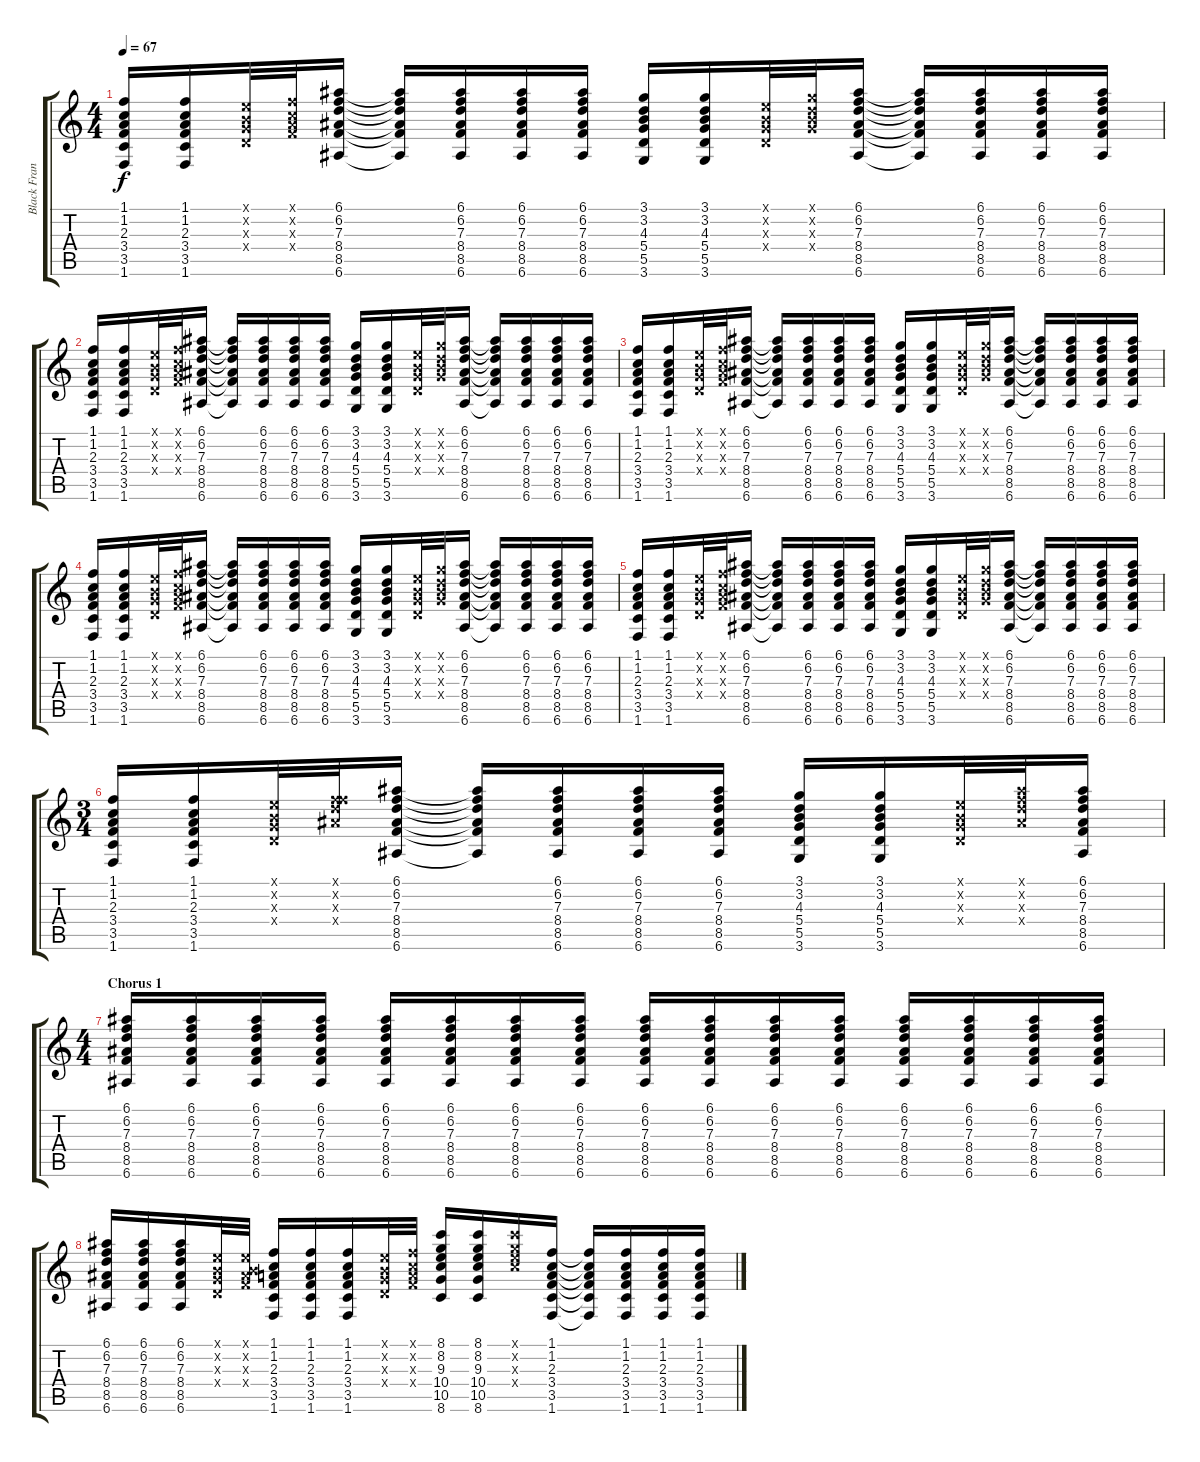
\track ("Black Francis (Rythm Guitar + Vocals)" "Black Fran") {instrument electricguitarclean}
\staff {score tabs}
\tuning (E4 B3 G3 D3 A2 E2) {hide}
\ts (4 4)
\tempo 67
\clef g2
\ks c
(1.1 1.2 2.3 3.4 3.5 1.6).16{dy f} (1.1 1.2 2.3 3.4 3.5 1.6).16 (0.1{x} 0.2{x} 0.3{x} 0.4{x}).32 (1.1{x} 1.2{x} 2.3{x} 3.4{x}).32 (6.1 6.2 7.3 8.4 8.5 6.6).16 (6.1{t} 6.2{t} 7.3{t} 8.4{t} 8.5{t} 6.6{t}).16 (6.1 6.2 7.3 8.4 8.5 6.6).16 (6.1 6.2 7.3 8.4 8.5 6.6).16 (6.1 6.2 7.3 8.4 8.5 6.6).16 (3.1 3.2 4.3 5.4 5.5 3.6).16 (3.1 3.2 4.3 5.4 5.5 3.6).16 (0.1{x} 0.2{x} 0.3{x} 0.4{x}).32 (3.1{x} 3.2{x} 4.3{x} 5.4{x}).32 (6.1 6.2 7.3 8.4 8.5 6.6).16 (6.1{t} 6.2{t} 7.3{t} 8.4{t} 8.5{t} 6.6{t}).16 (6.1 6.2 7.3 8.4 8.5 6.6).16 (6.1 6.2 7.3 8.4 8.5 6.6).16 (6.1 6.2 7.3 8.4 8.5 6.6).16 |
(1.1 1.2 2.3 3.4 3.5 1.6).16 (1.1 1.2 2.3 3.4 3.5 1.6).16 (0.1{x} 0.2{x} 0.3{x} 0.4{x}).32 (1.1{x} 1.2{x} 2.3{x} 3.4{x}).32 (6.1 6.2 7.3 8.4 8.5 6.6).16 (6.1{t} 6.2{t} 7.3{t} 8.4{t} 8.5{t} 6.6{t}).16 (6.1 6.2 7.3 8.4 8.5 6.6).16 (6.1 6.2 7.3 8.4 8.5 6.6).16 (6.1 6.2 7.3 8.4 8.5 6.6).16 (3.1 3.2 4.3 5.4 5.5 3.6).16 (3.1 3.2 4.3 5.4 5.5 3.6).16 (0.1{x} 0.2{x} 0.3{x} 0.4{x}).32 (3.1{x} 3.2{x} 4.3{x} 5.4{x}).32 (6.1 6.2 7.3 8.4 8.5 6.6).16 (6.1{t} 6.2{t} 7.3{t} 8.4{t} 8.5{t} 6.6{t}).16 (6.1 6.2 7.3 8.4 8.5 6.6).16 (6.1 6.2 7.3 8.4 8.5 6.6).16 (6.1 6.2 7.3 8.4 8.5 6.6).16 |
(1.1 1.2 2.3 3.4 3.5 1.6).16 (1.1 1.2 2.3 3.4 3.5 1.6).16 (0.1{x} 0.2{x} 0.3{x} 0.4{x}).32 (1.1{x} 1.2{x} 2.3{x} 3.4{x}).32 (6.1 6.2 7.3 8.4 8.5 6.6).16 (6.1{t} 6.2{t} 7.3{t} 8.4{t} 8.5{t} 6.6{t}).16 (6.1 6.2 7.3 8.4 8.5 6.6).16 (6.1 6.2 7.3 8.4 8.5 6.6).16 (6.1 6.2 7.3 8.4 8.5 6.6).16 (3.1 3.2 4.3 5.4 5.5 3.6).16 (3.1 3.2 4.3 5.4 5.5 3.6).16 (0.1{x} 0.2{x} 0.3{x} 0.4{x}).32 (3.1{x} 3.2{x} 4.3{x} 5.4{x}).32 (6.1 6.2 7.3 8.4 8.5 6.6).16 (6.1{t} 6.2{t} 7.3{t} 8.4{t} 8.5{t} 6.6{t}).16 (6.1 6.2 7.3 8.4 8.5 6.6).16 (6.1 6.2 7.3 8.4 8.5 6.6).16 (6.1 6.2 7.3 8.4 8.5 6.6).16 |
(1.1 1.2 2.3 3.4 3.5 1.6).16 (1.1 1.2 2.3 3.4 3.5 1.6).16 (0.1{x} 0.2{x} 0.3{x} 0.4{x}).32 (1.1{x} 1.2{x} 2.3{x} 3.4{x}).32 (6.1 6.2 7.3 8.4 8.5 6.6).16 (6.1{t} 6.2{t} 7.3{t} 8.4{t} 8.5{t} 6.6{t}).16 (6.1 6.2 7.3 8.4 8.5 6.6).16 (6.1 6.2 7.3 8.4 8.5 6.6).16 (6.1 6.2 7.3 8.4 8.5 6.6).16 (3.1 3.2 4.3 5.4 5.5 3.6).16 (3.1 3.2 4.3 5.4 5.5 3.6).16 (0.1{x} 0.2{x} 0.3{x} 0.4{x}).32 (3.1{x} 3.2{x} 4.3{x} 5.4{x}).32 (6.1 6.2 7.3 8.4 8.5 6.6).16 (6.1{t} 6.2{t} 7.3{t} 8.4{t} 8.5{t} 6.6{t}).16 (6.1 6.2 7.3 8.4 8.5 6.6).16 (6.1 6.2 7.3 8.4 8.5 6.6).16 (6.1 6.2 7.3 8.4 8.5 6.6).16 |
(1.1 1.2 2.3 3.4 3.5 1.6).16 (1.1 1.2 2.3 3.4 3.5 1.6).16 (0.1{x} 0.2{x} 0.3{x} 0.4{x}).32 (1.1{x} 1.2{x} 2.3{x} 3.4{x}).32 (6.1 6.2 7.3 8.4 8.5 6.6).16 (6.1{t} 6.2{t} 7.3{t} 8.4{t} 8.5{t} 6.6{t}).16 (6.1 6.2 7.3 8.4 8.5 6.6).16 (6.1 6.2 7.3 8.4 8.5 6.6).16 (6.1 6.2 7.3 8.4 8.5 6.6).16 (3.1 3.2 4.3 5.4 5.5 3.6).16 (3.1 3.2 4.3 5.4 5.5 3.6).16 (0.1{x} 0.2{x} 0.3{x} 0.4{x}).32 (3.1{x} 3.2{x} 4.3{x} 5.4{x}).32 (6.1 6.2 7.3 8.4 8.5 6.6).16 (6.1{t} 6.2{t} 7.3{t} 8.4{t} 8.5{t} 6.6{t}).16 (6.1 6.2 7.3 8.4 8.5 6.6).16 (6.1 6.2 7.3 8.4 8.5 6.6).16 (6.1 6.2 7.3 8.4 8.5 6.6).16 |
\ts (3 4)
(1.1 1.2 2.3 3.4 3.5 1.6).16 (1.1 1.2 2.3 3.4 3.5 1.6).16 (0.1{x} 0.2{x} 0.3{x} 0.4{x}).32 (1.1{x} 6.2{x} 7.3{x} 8.4{x}).32 (6.1 6.2 7.3 8.4 8.5 6.6).16 (6.1{t} 6.2{t} 7.3{t} 8.4{t} 8.5{t} 6.6{t}).16 (6.1 6.2 7.3 8.4 8.5 6.6).16 (6.1 6.2 7.3 8.4 8.5 6.6).16 (6.1 6.2 7.3 8.4 8.5 6.6).16 (3.1 3.2 4.3 5.4 5.5 3.6).16 (3.1 3.2 4.3 5.4 5.5 3.6).16 (0.1{x} 0.2{x} 0.3{x} 0.4{x}).32 (6.1{x} 6.2{x} 7.3{x} 8.4{x}).32 (6.1 6.2 7.3 8.4 8.5 6.6).16 |
\ts (4 4)
\section ("" "Chorus 1")
(6.1 6.2 7.3 8.4 8.5 6.6).16 (6.1 6.2 7.3 8.4 8.5 6.6).16 (6.1 6.2 7.3 8.4 8.5 6.6).16 (6.1 6.2 7.3 8.4 8.5 6.6).16 (6.1 6.2 7.3 8.4 8.5 6.6).16 (6.1 6.2 7.3 8.4 8.5 6.6).16 (6.1 6.2 7.3 8.4 8.5 6.6).16 (6.1 6.2 7.3 8.4 8.5 6.6).16 (6.1 6.2 7.3 8.4 8.5 6.6).16 (6.1 6.2 7.3 8.4 8.5 6.6).16 (6.1 6.2 7.3 8.4 8.5 6.6).16 (6.1 6.2 7.3 8.4 8.5 6.6).16 (6.1 6.2 7.3 8.4 8.5 6.6).16 (6.1 6.2 7.3 8.4 8.5 6.6).16 (6.1 6.2 7.3 8.4 8.5 6.6).16 (6.1 6.2 7.3 8.4 8.5 6.6).16 |
(6.1 6.2 7.3 8.4 8.5 6.6).16 (6.1 6.2 7.3 8.4 8.5 6.6).16 (6.1 6.2 7.3 8.4 8.5 6.6).16 (0.1{x} 0.2{x} 0.3{x} 0.4{x}).32 (0.1{x} 0.2{x} 3.3{x} 3.4{x}).32 (1.1 1.2 2.3 3.4 3.5 1.6).16 (1.1 1.2 2.3 3.4 3.5 1.6).16 (1.1 1.2 2.3 3.4 3.5 1.6).16 (0.1{x} 0.2{x} 0.3{x} 0.4{x}).32 (1.1{x} 1.2{x} 2.3{x} 3.4{x}).32 (8.1 8.2 9.3 10.4 10.5 8.6).16 (8.1 8.2 9.3 10.4 10.5 8.6).16 (8.1{x} 8.2{x} 9.3{x} 10.4{x}).16 (1.1 1.2 2.3 3.4 3.5 1.6).16 (1.1{t} 1.2{t} 2.3{t} 3.4{t} 3.5{t} 1.6{t}).16 (1.1 1.2 2.3 3.4 3.5 1.6).16 (1.1 1.2 2.3 3.4 3.5 1.6).16 (1.1 1.2 2.3 3.4 3.5 1.6).16
